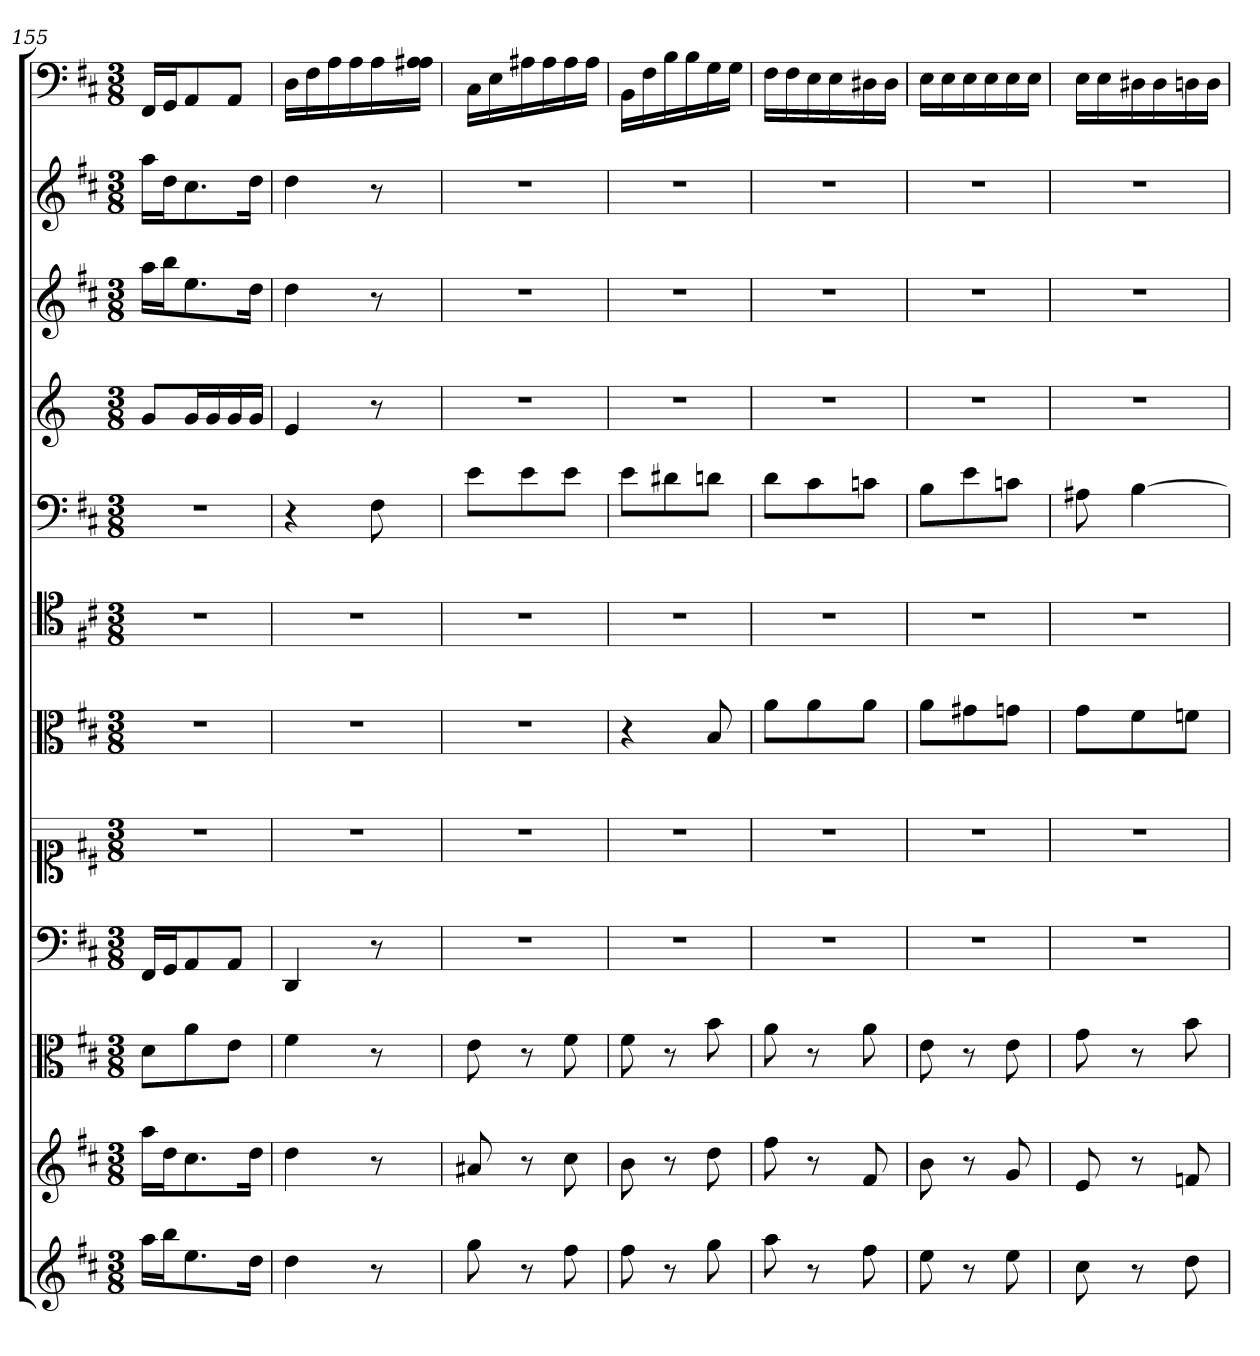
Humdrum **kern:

**kern	**kern	**kern	**kern	**kern	**kern	**kern	**kern	**kern	**kern	**kern	**kern
*part12	*part11	*part10	*part9	*part8	*part7	*part6	*part5	*part4	*part3	*part2	*part1
*staff12	*staff11	*staff10	*staff9	*staff8	*staff7	*staff6	*staff5	*staff4	*staff3	*staff2	*staff1
*	*	*clefC3	*clefF4	*clefC1	*clefC3	*clefC4	*clefF4	*	*	*	*clefF4
*k[f#c#]	*k[f#c#]	*k[f#c#]	*k[f#c#]	*k[f#c#]	*k[f#c#]	*k[f#c#]	*k[f#c#]	*k[]	*k[f#c#]	*k[f#c#]	*k[f#c#]
*D:	*D:	*D:	*D:	*D:	*D:	*D:	*D:	*	*D:	*D:	*D:
*M3/8	*M3/8	*M3/8	*M3/8	*M3/8	*M3/8	*M3/8	*M3/8	*M3/8	*M3/8	*M3/8	*M3/8
=155	=155	=155	=155	=155	=155	=155	=155	=155	=155	=155	=155
16aaLL	16aaLL	8d\L	16FF#/LL	4.r	4.r	4.r	4.r	8gL	16aaLL	16aaLL	16FF#/LL
16bbJ	16ddJ	.	16GG/J	.	.	.	.	.	16bbJ	16ddJ	16GG/J
8.ee	8.cc#	8a\	8AA/	.	.	.	.	16gL	8.ee	8.cc#	8AA/
.	.	.	.	.	.	.	.	16g	.	.	.
.	.	8e\J	8AA/J	.	.	.	.	16g	.	.	8AA/J
16ddJk	16ddJk	.	.	.	.	.	.	16gJJ	16ddJk	16ddJk	.
=156	=156	=156	=156	=156	=156	=156	=156	=156	=156	=156	=156
4dd	4dd	4f#	4DD	4.r	4.r	4.r	4r	4e	4dd	4dd	16D\LL
.	.	.	.	.	.	.	.	.	.	.	16F#\
.	.	.	.	.	.	.	.	.	.	.	16A\
.	.	.	.	.	.	.	.	.	.	.	16A\
8r	8r	8r	8r	.	.	.	8F#	8r	8r	8r	16A\
.	.	.	.	.	.	.	.	.	.	.	16A\ 16A#X\JJ
=157	=157	=157	=157	=157	=157	=157	=157	=157	=157	=157	=157
8gg	8a#X	8e	4.r	4.r	4.r	4.r	8e\L	4.r	4.r	4.r	16C#\LL
.	.	.	.	.	.	.	.	.	.	.	16E\
8r	8r	8r	.	.	.	.	8e\	.	.	.	16A#X\
.	.	.	.	.	.	.	.	.	.	.	16A#\
8ff#	8cc#	8f#	.	.	.	.	8e\J	.	.	.	16A#\
.	.	.	.	.	.	.	.	.	.	.	16A#\JJ
=158	=158	=158	=158	=158	=158	=158	=158	=158	=158	=158	=158
8ff#	8b	8f#	4.r	4.r	4r	4.r	8e\L	4.r	4.r	4.r	16BB\LL
.	.	.	.	.	.	.	.	.	.	.	16F#\
8r	8r	8r	.	.	.	.	8d#X\	.	.	.	16B\
.	.	.	.	.	.	.	.	.	.	.	16B\
8gg	8dd	8b	.	.	8B	.	8dn\J	.	.	.	16G\
.	.	.	.	.	.	.	.	.	.	.	16G\JJ
=159	=159	=159	=159	=159	=159	=159	=159	=159	=159	=159	=159
8aa	8ff#	8a	4.r	4.r	8a\L	4.r	8d\L	4.r	4.r	4.r	16F#\LL
.	.	.	.	.	.	.	.	.	.	.	16F#\
8r	8r	8r	.	.	8a\	.	8c#\	.	.	.	16E\
.	.	.	.	.	.	.	.	.	.	.	16E\
8ff#	8f#	8a	.	.	8a\J	.	8cn\J	.	.	.	16D#X\
.	.	.	.	.	.	.	.	.	.	.	16D#\JJ
=160	=160	=160	=160	=160	=160	=160	=160	=160	=160	=160	=160
8ee	8b	8e	4.r	4.r	8a\L	4.r	8B\L	4.r	4.r	4.r	16E\LL
.	.	.	.	.	.	.	.	.	.	.	16E\
8r	8r	8r	.	.	8g#X\	.	8e\	.	.	.	16E\
.	.	.	.	.	.	.	.	.	.	.	16E\
8ee	8g	8e	.	.	8gn\J	.	8cn\J	.	.	.	16E\
.	.	.	.	.	.	.	.	.	.	.	16E\JJ
=161	=161	=161	=161	=161	=161	=161	=161	=161	=161	=161	=161
8cc#	8e	8g	4.r	4.r	8g\L	4.r	8A#X	4.r	4.r	4.r	16E\LL
.	.	.	.	.	.	.	.	.	.	.	16E\
8r	8r	8r	.	.	8f#\	.	[4B	.	.	.	16D#X\
.	.	.	.	.	.	.	.	.	.	.	16D#\
8dd	8fn	8b	.	.	8fn\J	.	.	.	.	.	16Dn\
.	.	.	.	.	.	.	.	.	.	.	16D\JJ
=	=	=	=	=	=	=	=	=	=	=	=
*-	*-	*-	*-	*-	*-	*-	*-	*-	*-	*-	*-
